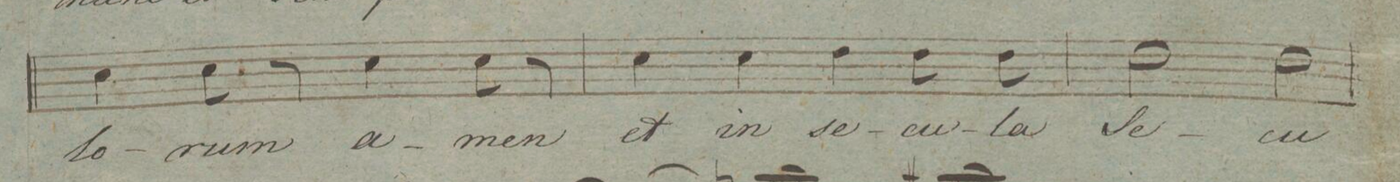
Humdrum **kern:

**kern	**text	**dynam
*I"Tenore.	*	*
*clefC4	*	*
*k[f#c#g#d#]	*	*
*met(c|)	*	*
*M2/2	*	*
4B\	-lo-	.
8B\	-rum	.
8r	.	.
4B\	a-	.
8B\	-men	.
8r	.	.
=100	=100	=100
4B\	et	.
4B\	in	.
4c#\	se-	.
8c#\	-cu-	.
8c#\	-la	.
=101	=101	=101
2c#\	Se-	.
2c#\	-cu-	.
=102	=102	=102
*-	*-	*-
